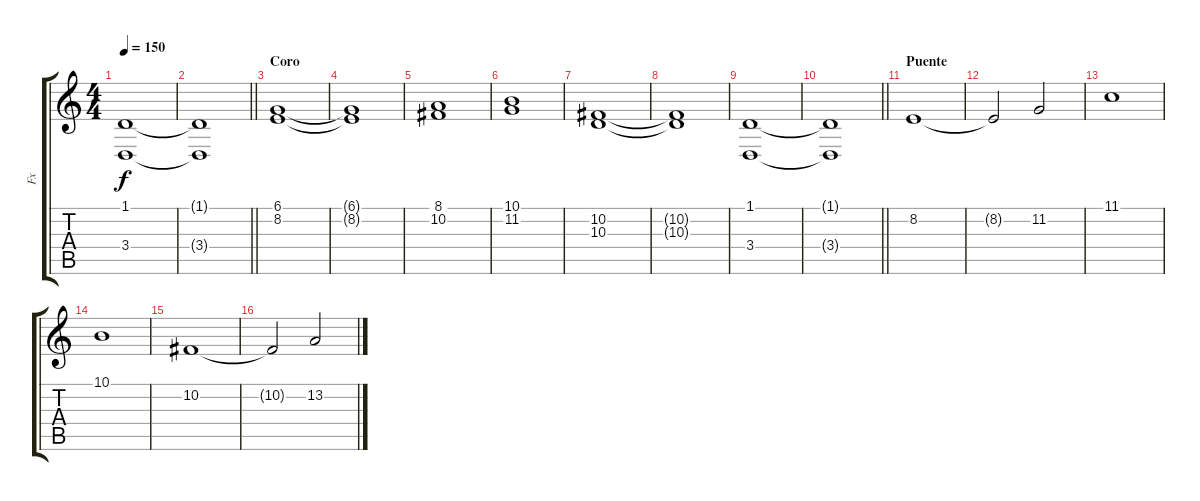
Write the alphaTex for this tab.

\track ("Fx " "Fx ") {instrument pad7halo}
\staff {score tabs}
\tuning (Db4 Ab3 E3 B2 Gb2 B1) {hide}
\ts (4 4)
\tempo 150
\clef g2
\ks c
(1.1 3.4).1{dy f} |
\barLineRight lightlight
(1.1{t} 3.4{t}).1 |
\section ("" "Coro ")
(6.1 8.2).1 |
(6.1{t} 8.2{t}).1 |
(8.1 10.2).1 |
(10.1 11.2).1 |
(10.2 10.3).1 |
(10.2{t} 10.3{t}).1 |
(1.1 3.4).1 |
\barLineRight lightlight
(1.1{t} 3.4{t}).1 |
\section ("" "Puente")
8.2.1 |
8.2{t}.2 11.2.2 |
11.1.1 |
10.1.1 |
10.2.1 |
10.2{t}.2 13.2.2
